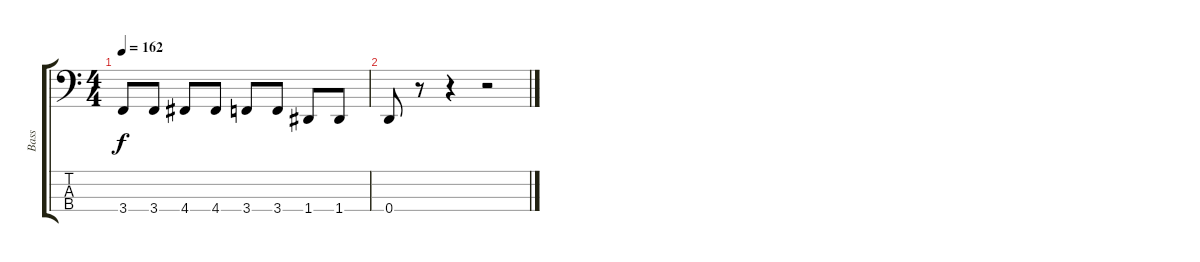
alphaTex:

\track ("Bass" "Bass") {instrument electricbasspick}
\staff {score tabs}
\tuning (F2 C2 G1 D1) {hide}
\ts (4 4)
\tempo 162
\clef f4
\ks c
3.4.8{dy f} 3.4.8 4.4.8 4.4.8 3.4.8 3.4.8 1.4.8 1.4.8 |
0.4.8 r.8 r.4 r.2
